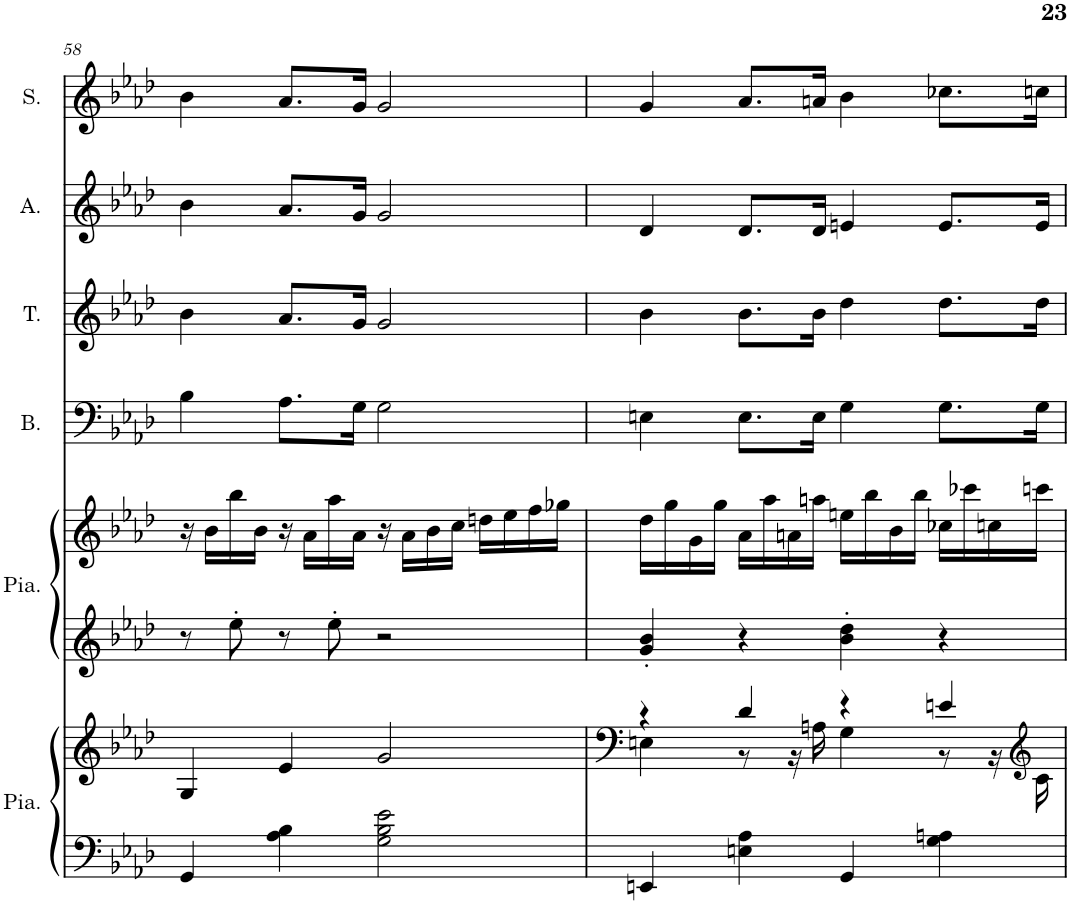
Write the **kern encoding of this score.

**kern	**kern	**kern	**kern	**kern	**kern	**kern	**kern
*part6	*part6	*part5	*part5	*part4	*part3	*part2	*part1
*staff8	*staff7	*staff6	*staff5	*staff4	*staff3	*staff2	*staff1
*I"Piano, main gauche	*	*I"Piano, main droite	*	*I"Basse	*I"Ténor	*I"Alto	*I"Soprano
*I'Pia.	*	*I'Pia.	*	*I'B.	*I'T.	*I'A.	*I'S.
!!LO:PB:g=z
*clefG2	*clefG2	*clefG2	*clefG2	*clefF4	*clefG2	*clefG2	*clefG2
*k[b-e-a-d-]	*k[b-e-a-d-]	*k[b-e-a-d-]	*k[b-e-a-d-]	*k[b-e-a-d-]	*k[b-e-a-d-]	*k[b-e-a-d-]	*k[b-e-a-d-]
*M4/4	*M4/4	*M4/4	*M4/4	*M4/4	*M4/4	*M4/4	*M4/4
=58	=58	=58	=58	=58	=58	=58	=58
4GG/	4G/	8r	16r	4B-\	4b-\	4b-\	4b-\
.	.	.	16b-\LL	.	.	.	.
.	.	8ee-'\	16bb-\	.	.	.	.
.	.	.	16b-\JJ	.	.	.	.
4A-\ 4B-\	4e-/	8r	16r	8.A-\L	8.a-/L	8.a-/L	8.a-/L
.	.	.	16a-\LL	.	.	.	.
.	.	8ee-'\	16aa-\	.	.	.	.
.	.	.	16a-\JJ	16G\Jk	16g/Jk	16g/Jk	16g/Jk
2G\ 2B-\ 2e-\	2g/	2r	16r	2G\	2g/	2g/	2g/
.	.	.	16a-\LL	.	.	.	.
.	.	.	16b-\	.	.	.	.
.	.	.	16cc\JJ	.	.	.	.
.	.	.	16ddn\LL	.	.	.	.
.	.	.	16ee-\	.	.	.	.
.	.	.	16ff\	.	.	.	.
.	.	.	16gg-X\JJ	.	.	.	.
=59	=59	=59	=59	=59	=59	=59	=59
*	*^	*	*	*	*	*	*
4EEn/	4r	4En\	4g/' 4b-/'	16dd-\LL	4En\	4b-\	4d-/	4g/
.	.	.	.	16gg\	.	.	.	.
.	.	.	.	16g\	.	.	.	.
.	.	.	.	16gg\JJ	.	.	.	.
4En\ 4A-\	4d-/	8r	4r	16a-\LL	8.E\L	8.b-\L	8.d-/L	8.a-/L
.	.	.	.	16aa-\	.	.	.	.
.	.	16r	.	16an\	.	.	.	.
.	.	16An\	.	16aan\JJ	16E\Jk	16b-\Jk	16d-/Jk	16an/Jk
4GG/	4r	4G\	4b-\' 4dd-\'	16een\LL	4G\	4dd-\	4en/	4b-\
.	.	.	.	16bb-\	.	.	.	.
.	.	.	.	16b-\	.	.	.	.
.	.	.	.	16bb-\JJ	.	.	.	.
4G\ 4An\	4en/	8r	4r	16cc-X\LL	8.G\L	8.dd-\L	8.e/L	8.cc-X\L
.	.	.	.	16ccc-X\	.	.	.	.
.	.	16r	.	16ccn\	.	.	.	.
*	*clefG2	*	*	*	*	*	*	*
.	.	16c\	.	16cccn\JJ	16G\Jk	16dd-\Jk	16e/Jk	16ccn\Jk
*	*v	*v	*	*	*	*	*	*
=	=	=	=	=	=	=	=
*-	*-	*-	*-	*-	*-	*-	*-
